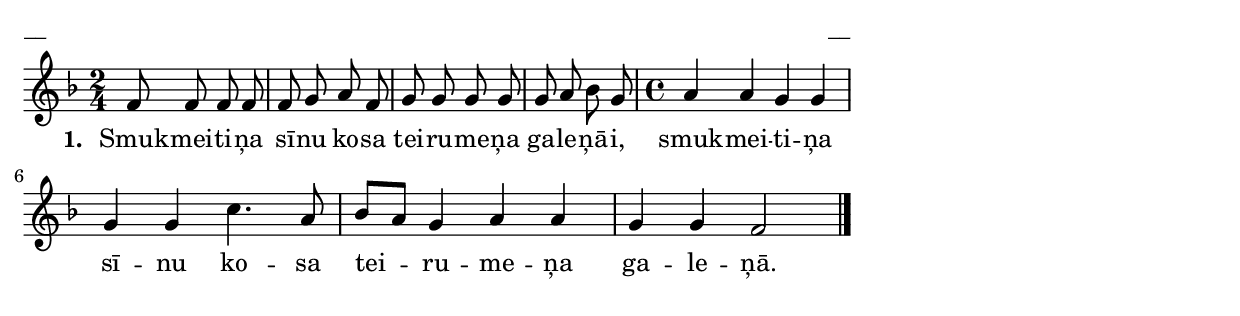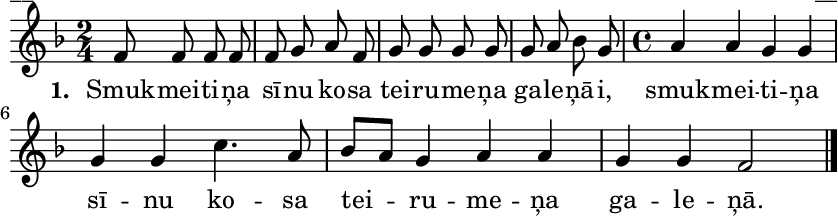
\version "2.13.18"
#(ly:set-option 'crop #t)

\paper {
line-width = 14\cm
left-margin = 0.4\cm
between-system-padding = 0.1\cm
between-system-space = 0.1\cm
}
% SBTZK, p.55
\layout {
indent = #0
ragged-last = ##f
}


voiceA = \relative c' {
\clef "treble"
\key f \major
\time 2/4
f8 f f f | f g a f | g g g g | g a bes g |
\time 4/4 a4 a g g | g g c4. a8 | bes [a] g4 a a | g g f2 \bar"|."
}

lyricA = \lyricmode {
\set stanza = "1. "
Smuk -- mei -- ti -- ņa sī -- nu ko -- sa tei -- ru -- me -- ņa ga -- le -- ņā -- i,
smuk -- mei -- ti -- ņa sī -- nu ko -- sa tei -- ru -- me -- ņa ga -- le -- ņā.
}


fullScore = <<
%\new ChordNames { \chordsA }
\new Staff {
<<
\new Voice = "voiceA" { \oneVoice \autoBeamOff \voiceA }
\new Lyrics \lyricsto "voiceA"  \lyricA
%\new Voice = "voiceB" { \voiceTwo \autoBeamOff \voiceB }
>>
}
>>



\score {
\fullScore
\header { piece = "__" opus = "__" }
}
\markup { \with-color #(x11-color 'white) \sans \smaller "__" }
\score {
\unfoldRepeats
\fullScore
\midi {
\context { \Staff \remove "Staff_performer" }
\context { \Voice \consists "Staff_performer" }
}
}


